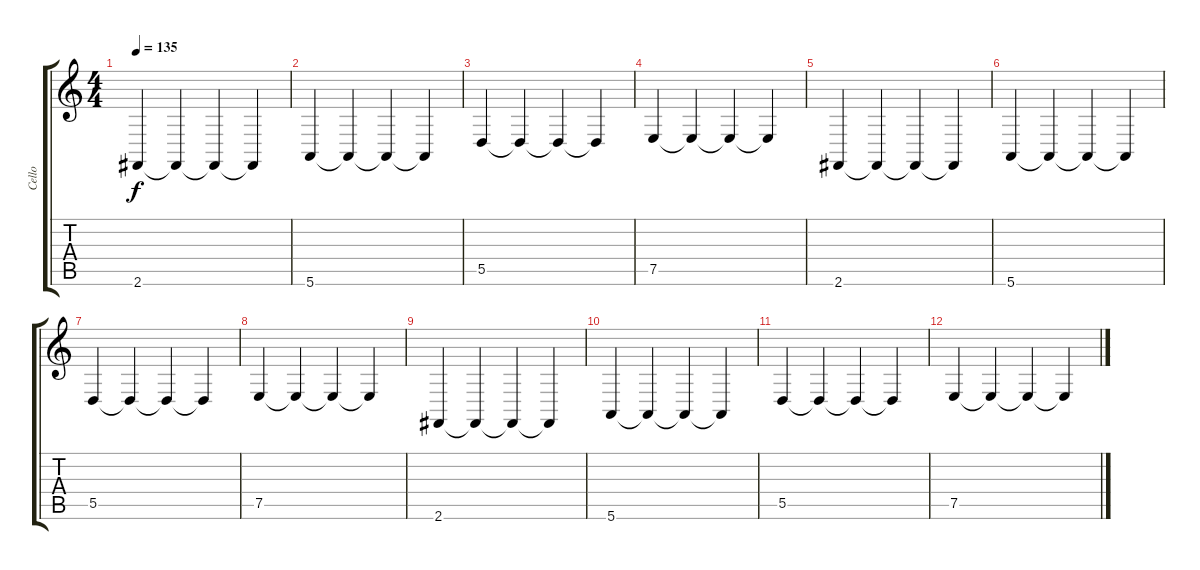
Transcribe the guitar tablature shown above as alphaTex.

\track ("Cello" "Cello") {instrument stringensemble1}
\staff {score tabs}
\tuning (E4 B3 G3 D3 A2 E2) {hide}
\ts (4 4)
\tempo 135
\clef g2
\ks c
2.6.4{dy f} 2.6{t}.4 2.6{t}.4 2.6{t}.4 |
5.6.4 5.6{t}.4 5.6{t}.4 5.6{t}.4 |
5.5.4 5.5{t}.4 5.5{t}.4 5.5{t}.4 |
7.5.4 7.5{t}.4 7.5{t}.4 7.5{t}.4 |
2.6.4 2.6{t}.4 2.6{t}.4 2.6{t}.4 |
5.6.4 5.6{t}.4 5.6{t}.4 5.6{t}.4 |
5.5.4 5.5{t}.4 5.5{t}.4 5.5{t}.4 |
7.5.4 7.5{t}.4 7.5{t}.4 7.5{t}.4 |
2.6.4 2.6{t}.4 2.6{t}.4 2.6{t}.4 |
5.6.4 5.6{t}.4 5.6{t}.4 5.6{t}.4 |
5.5.4 5.5{t}.4 5.5{t}.4 5.5{t}.4 |
7.5.4 7.5{t}.4 7.5{t}.4 7.5{t}.4
